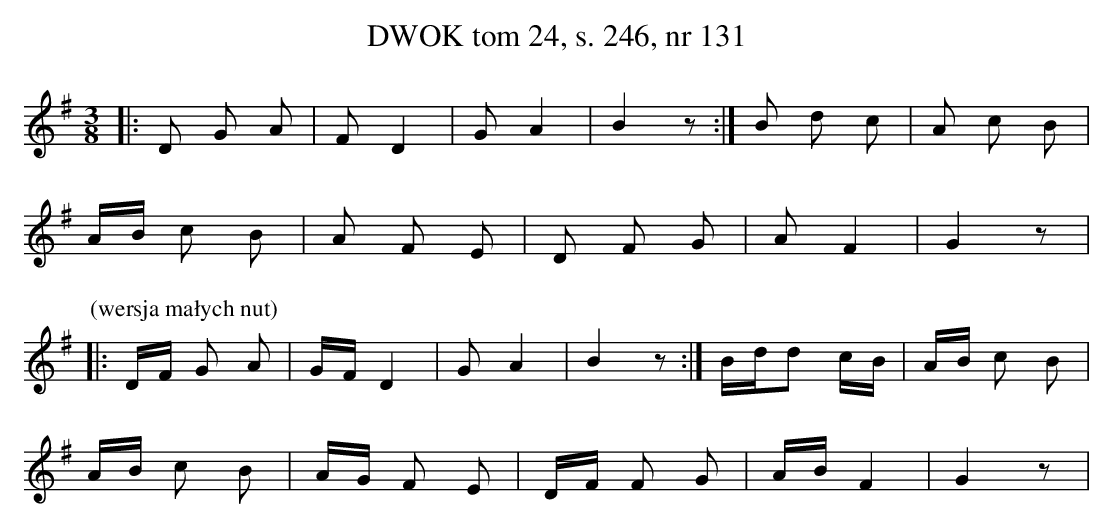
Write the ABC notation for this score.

X:1
T: DWOK tom 24, s. 246, nr 131
L: 1/16
M: 3/8
K: G
|:D2 G2 A2 | F2 D4 | G2 A4 | B4 z2 :| B2 d2 c2 | A2 c2 B2 |
AB c2 B2 | A2 F2 E2 | D2 F2 G2 | A2 F4 | G4 z2 |
P:(wersja małych nut)
|:DF G2 A2 | GF D4 | G2 A4 | B4 z2 :| Bdd2 cB | AB c2 B2 |
AB c2 B2 | AG F2 E2 | DF F2 G2 | AB F4 | G4 z2 |
